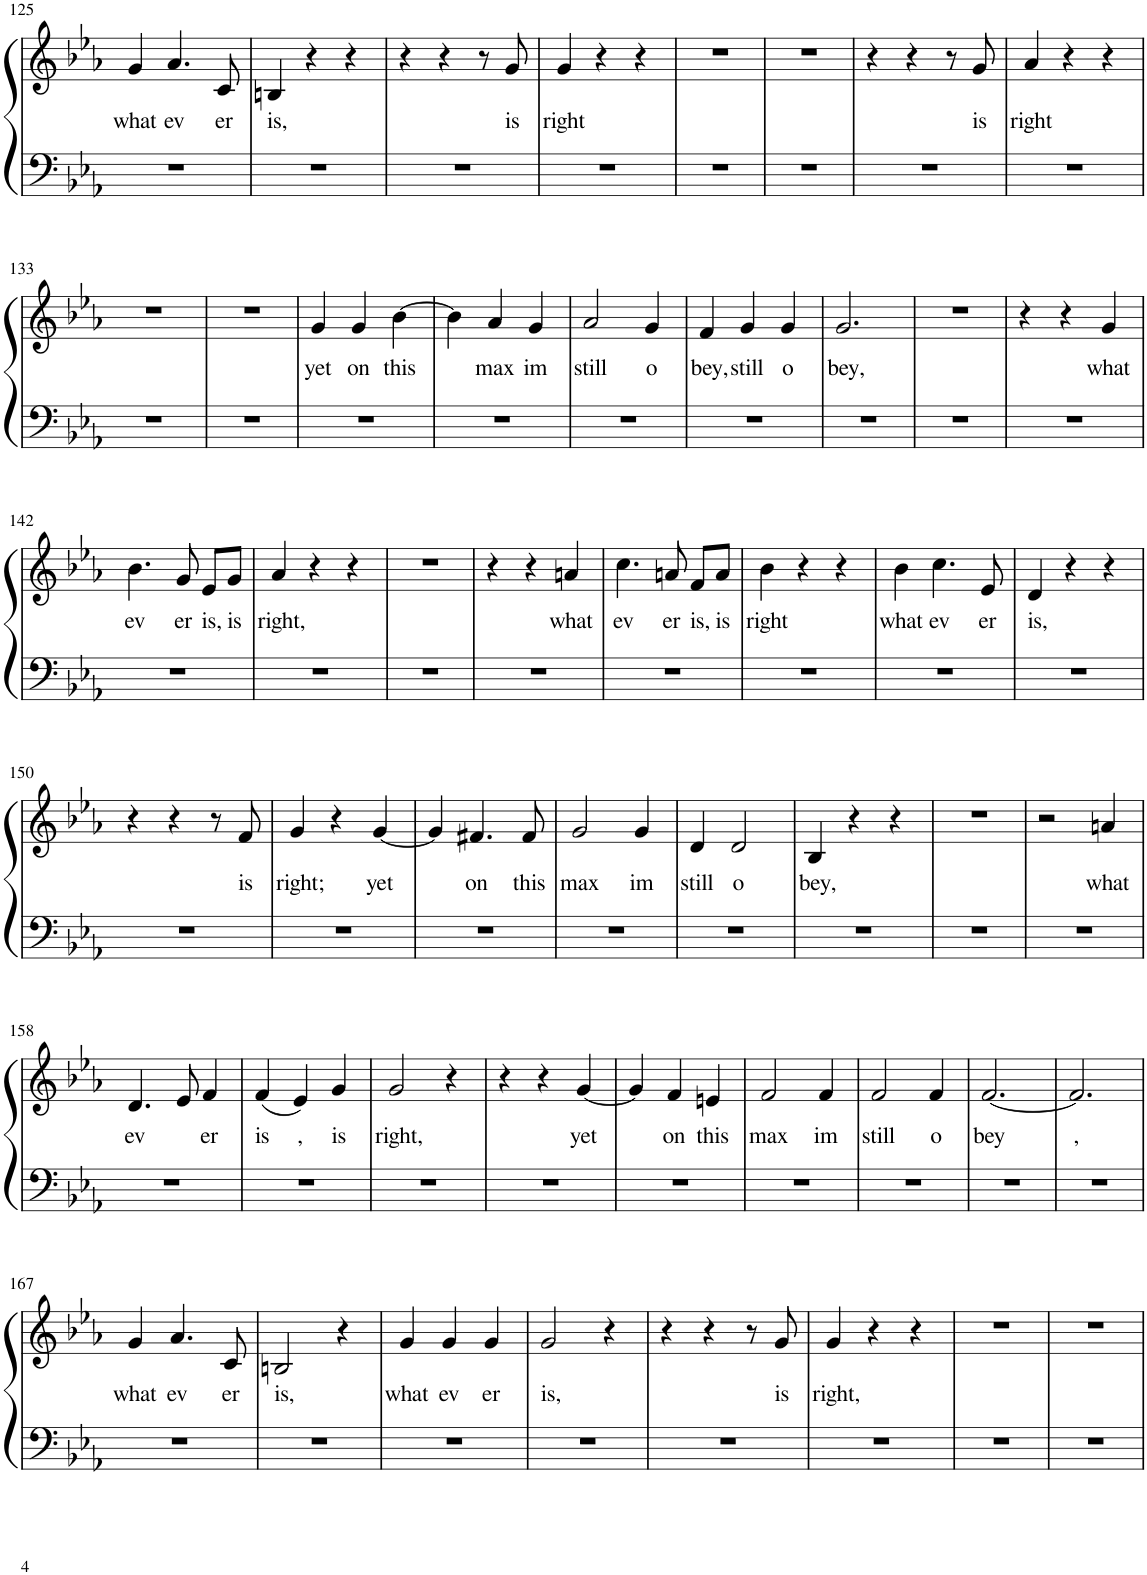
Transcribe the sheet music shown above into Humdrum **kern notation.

**kern	**kern	**text
*part1	*part1	*part1
*staff2	*staff1	*staff1
*I"Piano	*	*
*I'Pno.	*	*
!!LO:PB:g=z
*clefF4	*clefG2	*
*k[b-e-a-]	*k[b-e-a-]	*
*M3/4	*M3/4	*
=125	=125	=125
!	!	!LO:LY:b
2.r	4g/	what
!	!	!LO:LY:b
.	4.a-/	ev
!	!	!LO:LY:b
.	8c/	er
=126	=126	=126
!	!	!LO:LY:b
2.r	4Bn/	is,
.	4r	.
.	4r	.
=127	=127	=127
2.r	4r	.
.	4r	.
.	8r	.
!	!	!LO:LY:b
.	8g/	is
=128	=128	=128
!	!	!LO:LY:b
2.r	4g/	right
.	4r	.
.	4r	.
=129	=129	=129
2.r	2.r	.
=130	=130	=130
2.r	2.r	.
=131	=131	=131
2.r	4r	.
.	4r	.
.	8r	.
!	!	!LO:LY:b
.	8g/	is
=132	=132	=132
!	!	!LO:LY:b
2.r	4a-/	right
.	4r	.
.	4r	.
!!LO:LB:g=z
=133	=133	=133
2.r	2.r	.
=134	=134	=134
2.r	2.r	.
=135	=135	=135
!	!	!LO:LY:b
2.r	4g/	yet
!	!	!LO:LY:b
.	4g/	on
!	!	!LO:LY:b
.	[4b-\	this
=136	=136	=136
2.r	4b-\]	.
!	!	!LO:LY:b
.	4a-/	max
!	!	!LO:LY:b
.	4g/	im
=137	=137	=137
!	!	!LO:LY:b
2.r	2a-/	still
!	!	!LO:LY:b
.	4g/	o
=138	=138	=138
!	!	!LO:LY:b
2.r	4f/	bey,
!	!	!LO:LY:b
.	4g/	still
!	!	!LO:LY:b
.	4g/	o
=139	=139	=139
!	!	!LO:LY:b
2.r	2.g/	bey,
=140	=140	=140
2.r	2.r	.
=141	=141	=141
2.r	4r	.
.	4r	.
!	!	!LO:LY:b
.	4g/	what
!!LO:LB:g=z
=142	=142	=142
!	!	!LO:LY:b
2.r	4.b-\	ev
!	!	!LO:LY:b
.	8g/	er
!	!	!LO:LY:b
.	8e-/L	is,
!	!	!LO:LY:b
.	8g/J	is
=143	=143	=143
!	!	!LO:LY:b
2.r	4a-/	right,
.	4r	.
.	4r	.
=144	=144	=144
2.r	2.r	.
=145	=145	=145
2.r	4r	.
.	4r	.
!	!	!LO:LY:b
.	4an/	what
=146	=146	=146
!	!	!LO:LY:b
2.r	4.cc\	ev
!	!	!LO:LY:b
.	8an/	er
!	!	!LO:LY:b
.	8f/L	is,
!	!	!LO:LY:b
.	8a/J	is
=147	=147	=147
!	!	!LO:LY:b
2.r	4b-\	right
.	4r	.
.	4r	.
=148	=148	=148
!	!	!LO:LY:b
2.r	4b-\	what
!	!	!LO:LY:b
.	4.cc\	ev
!	!	!LO:LY:b
.	8e-/	er
=149	=149	=149
!	!	!LO:LY:b
2.r	4d/	is,
.	4r	.
.	4r	.
!!LO:LB:g=z
=150	=150	=150
2.r	4r	.
.	4r	.
.	8r	.
!	!	!LO:LY:b
.	8f/	is
=151	=151	=151
!	!	!LO:LY:b
2.r	4g/	right;
.	4r	.
!	!	!LO:LY:b
.	[4g/	yet
=152	=152	=152
2.r	4g/]	.
!	!	!LO:LY:b
.	4.f#X/	on
!	!	!LO:LY:b
.	8f#/	this
=153	=153	=153
!	!	!LO:LY:b
2.r	2g/	max
!	!	!LO:LY:b
.	4g/	im
=154	=154	=154
!	!	!LO:LY:b
2.r	4d/	still
!	!	!LO:LY:b
.	2d/	o
=155	=155	=155
!	!	!LO:LY:b
2.r	4B-/	bey,
.	4r	.
.	4r	.
=156	=156	=156
2.r	2.r	.
=157	=157	=157
2.r	2r	.
!	!	!LO:LY:b
.	4an/	what
!!LO:LB:g=z
=158	=158	=158
!	!	!LO:LY:b
2.r	4.d/	ev
.	8e-/	.
!	!	!LO:LY:b
.	4f/	er
=159	=159	=159
!	!	!LO:LY:b
2.r	(4f/	is
!	!	!LO:LY:b
.	4e-/)	,
!	!	!LO:LY:b
.	4g/	is
=160	=160	=160
!	!	!LO:LY:b
2.r	2g/	right,
.	4r	.
=161	=161	=161
2.r	4r	.
.	4r	.
!	!	!LO:LY:b
.	[4g/	yet
=162	=162	=162
2.r	4g/]	.
!	!	!LO:LY:b
.	4f/	on
!	!	!LO:LY:b
.	4en/	this
=163	=163	=163
!	!	!LO:LY:b
2.r	2f/	max
!	!	!LO:LY:b
.	4f/	im
=164	=164	=164
!	!	!LO:LY:b
2.r	2f/	still
!	!	!LO:LY:b
.	4f/	o
=165	=165	=165
!	!	!LO:LY:b
2.r	[2.f/	bey
=166	=166	=166
!	!	!LO:LY:b
2.r	2.f/]	,
!!LO:LB:g=z
=167	=167	=167
!	!	!LO:LY:b
2.r	4g/	what
!	!	!LO:LY:b
.	4.a-/	ev
!	!	!LO:LY:b
.	8c/	er
=168	=168	=168
!	!	!LO:LY:b
2.r	2Bn/	is,
.	4r	.
=169	=169	=169
!	!	!LO:LY:b
2.r	4g/	what
!	!	!LO:LY:b
.	4g/	ev
!	!	!LO:LY:b
.	4g/	er
=170	=170	=170
!	!	!LO:LY:b
2.r	2g/	is,
.	4r	.
=171	=171	=171
2.r	4r	.
.	4r	.
.	8r	.
!	!	!LO:LY:b
.	8g/	is
=172	=172	=172
!	!	!LO:LY:b
2.r	4g/	right,
.	4r	.
.	4r	.
=173	=173	=173
2.r	2.r	.
=174	=174	=174
2.r	2.r	.
=	=	=
*-	*-	*-
